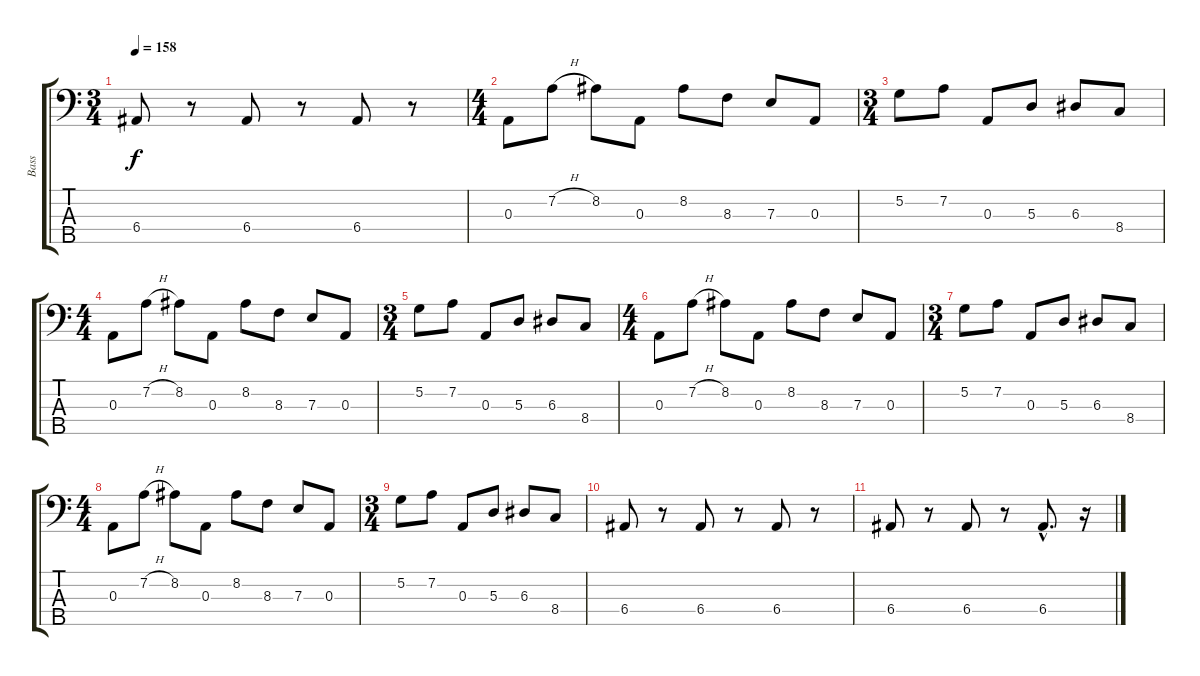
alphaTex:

\track ("Bass" "Bass") {instrument electricbassfinger}
\staff {score tabs}
\tuning (G2 D2 A1 E1 B0) {hide}
\ts (3 4)
\tempo 158
\clef f4
\ks c
6.4.8{dy f} r.8 6.4.8 r.8 6.4.8 r.8 |
\ts (4 4)
0.3.8 7.2{h}.8 8.2.8 0.3.8 8.2.8 8.3.8 7.3.8 0.3.8 |
\ts (3 4)
5.2.8 7.2.8 0.3.8 5.3.8 6.3.8 8.4.8 |
\ts (4 4)
0.3.8 7.2{h}.8 8.2.8 0.3.8 8.2.8 8.3.8 7.3.8 0.3.8 |
\ts (3 4)
5.2.8 7.2.8 0.3.8 5.3.8 6.3.8 8.4.8 |
\ts (4 4)
0.3.8 7.2{h}.8 8.2.8 0.3.8 8.2.8 8.3.8 7.3.8 0.3.8 |
\ts (3 4)
5.2.8 7.2.8 0.3.8 5.3.8 6.3.8 8.4.8 |
\ts (4 4)
0.3.8 7.2{h}.8 8.2.8 0.3.8 8.2.8 8.3.8 7.3.8 0.3.8 |
\ts (3 4)
5.2.8 7.2.8 0.3.8 5.3.8 6.3.8 8.4.8 |
6.4.8 r.8 6.4.8 r.8 6.4.8 r.8 |
6.4.8 r.8 6.4.8 r.8 6.4{hac}.8{d} r.16
